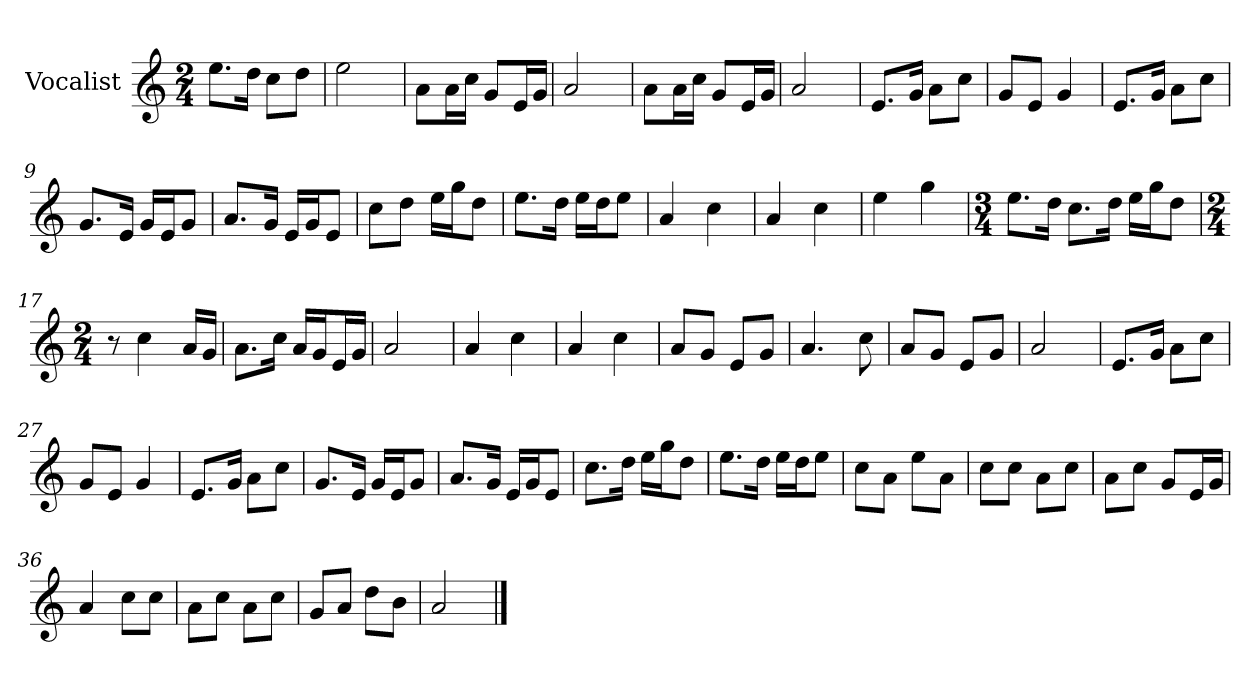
**kern
*part1
*staff1
*I"Vocalist
*k[]
*C:
*M2/4
=
8.eeL
16ddJk
8ccL
8ddJ
=1
2ee
=2
8aL
16aL
16ccJJ
8gL
16eL
16gJJ
=3
2a
=4
8aL
16aL
16ccJJ
8gL
16eL
16gJJ
=5
2a
=6
8.eL
16gJk
8aL
8ccJ
=7
8gL
8eJ
4g
=8
8.eL
16gJk
8aL
8ccJ
=9
8.gL
16eJk
16gLL
16eJ
8gJ
=10
8.aL
16gJk
16eLL
16gJ
8eJ
=11
8ccL
8ddJ
16eeLL
16ggJ
8ddJ
=12
8.eeL
16ddJk
16eeLL
16ddJ
8eeJ
=13
4a
4cc
=14
4a
4cc
=15
4ee
4gg
=16
*M3/4
8.eeL
16ddJk
8.ccL
16ddJk
16eeLL
16ggJ
8ddJ
=17
*M2/4
8r
4cc
16aLL
16gJJ
=18
8.aL
16ccJk
16aLL
16gJ
16eL
16gJJ
=19
2a
=20
4a
4cc
=21
4a
4cc
=22
8aL
8gJ
8eL
8gJ
=23
4.a
8cc
=24
8aL
8gJ
8eL
8gJ
=25
2a
=26
8.eL
16gJk
8aL
8ccJ
=27
8gL
8eJ
4g
=28
8.eL
16gJk
8aL
8ccJ
=29
8.gL
16eJk
16gLL
16eJ
8gJ
=30
8.aL
16gJk
16eLL
16gJ
8eJ
=31
8.ccL
16ddJk
16eeLL
16ggJ
8ddJ
=32
8.eeL
16ddJk
16eeLL
16ddJ
8eeJ
=33
8ccL
8aJ
8eeL
8aJ
=34
8ccL
8ccJ
8aL
8ccJ
=35
8aL
8ccJ
8gL
16eL
16gJJ
=36
4a
8ccL
8ccJ
=37
8aL
8ccJ
8aL
8ccJ
=38
8gL
8aJ
8ddL
8bJ
=39
2a
==
*-
